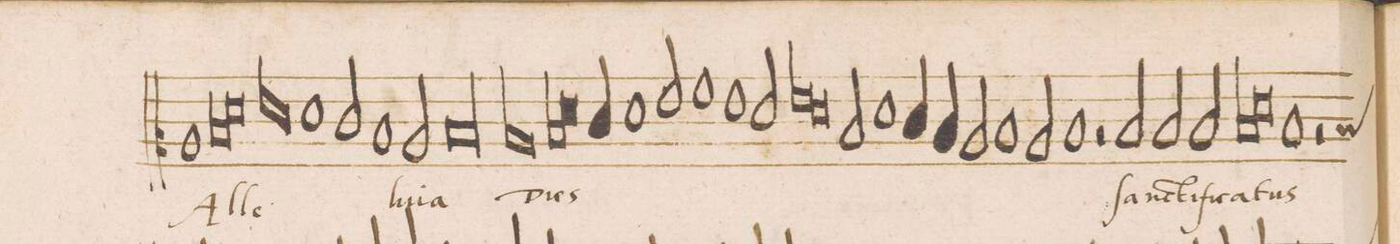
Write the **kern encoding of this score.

**kern	**text
*I"DISCANTVS	*
*clefC2	*
*k[]	*
*M2/1	*
1c	Al-
*lig	*
1d	-le-
=2-	=2-
1f	.
*Xlig	*
*lig	*
1g	.
=3-	=3-
1e	.
*Xlig	*
1f	.
=4-	=4-
2e/	.
1d	.
2c/	-lu-
=5-	=5-
0d	-ia
=6||-	=6||-
*lig	*
1d	Di-
1c	.
*Xlig	*
=7-	=7-
*lig	*
1d	-es
*col	*
2.f/	.
*Xlig	*
4e/	.
*Xcol	*
=8-	=8-
1f	.
2g/	.
1a\	.
=9-	=9-
1g	.
2f/	.
=10-	=10-
*lig	*
1g	.
1f	.
*Xlig	*
=11-	=11-
2d/	.
1f	.
4e/	.
4d/	.
=12-	=12-
2c/	.
1d	.
2c/	.
=13-	=13-
1d	.
2r	.
2d/	San-
=14-	=14-
2d/	-cti-
2d/	-fi-
*lig	*
1d	-ca-
=15-	=15-
1f	.
*Xlig	*
1d	-tus
=16-	=16-
*custos:d	*
2r	.
*-	*-
